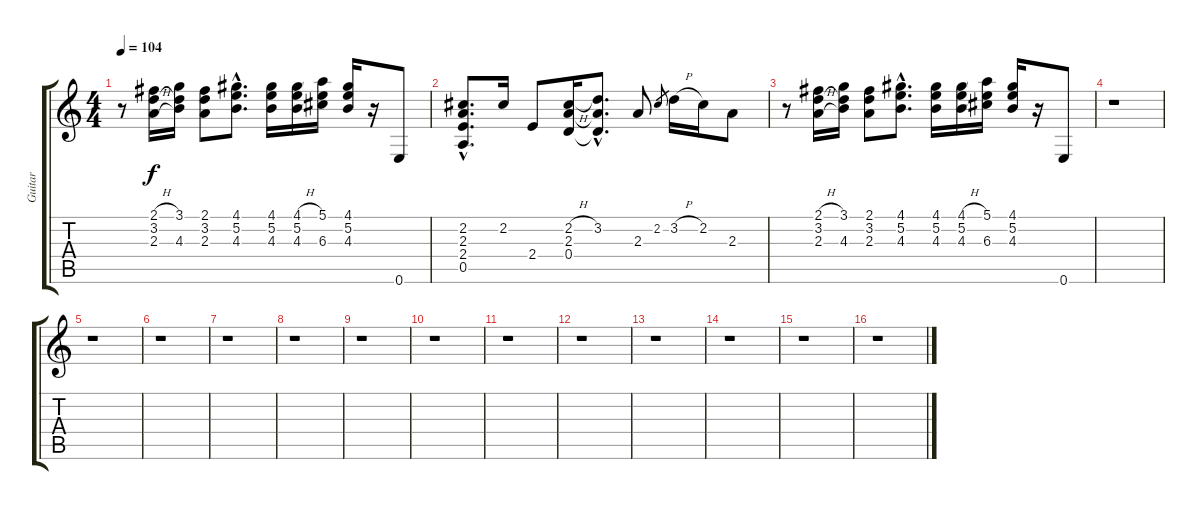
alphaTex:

\track ("Guitar" "Guitar") {instrument acousticguitarsteel}
\staff {score tabs}
\tuning (E4 B3 G3 D3 A2 E2) {hide}
\ts (4 4)
\tempo 104
\clef g2
\ks c
r.8{dy f} (2.1{h} 3.2 2.3{h}).16 (3.1 3.2{t} 4.3).16 (2.1 3.2 2.3).8 (4.1{hac} 5.2{hac} 4.3{hac}).8{d} (4.1 5.2 4.3).16 (4.1{h} 5.2 4.3{h}).16 (5.1 5.2{t} 6.3).16 (4.1 5.2 4.3).16 r.16 0.6.8 |
(2.2{hac} 2.3{hac} 2.4{hac} 0.5{hac}).8{d} 2.2.16 2.4.8 (2.2{h} 2.3 0.4).16 (3.2{hac} 2.3{hac t} 0.4{hac t}).8{d} 2.3.8 2.2.8{gr} 3.2{h}.16 2.2.16 2.3.8 |
r.8 (2.1{h} 3.2 2.3{h}).16 (3.1 3.2{t} 4.3).16 (2.1 3.2 2.3).8 (4.1{hac} 5.2{hac} 4.3{hac}).8{d} (4.1 5.2 4.3).16 (4.1{h} 5.2 4.3{h}).16 (5.1 5.2{t} 6.3).16 (4.1 5.2 4.3).16 r.16 0.6.8 |
r.1 |
r.1 |
r.1 |
r.1 |
r.1 |
r.1 |
r.1 |
r.1 |
r.1 |
r.1 |
r.1 |
r.1 |
r.1
